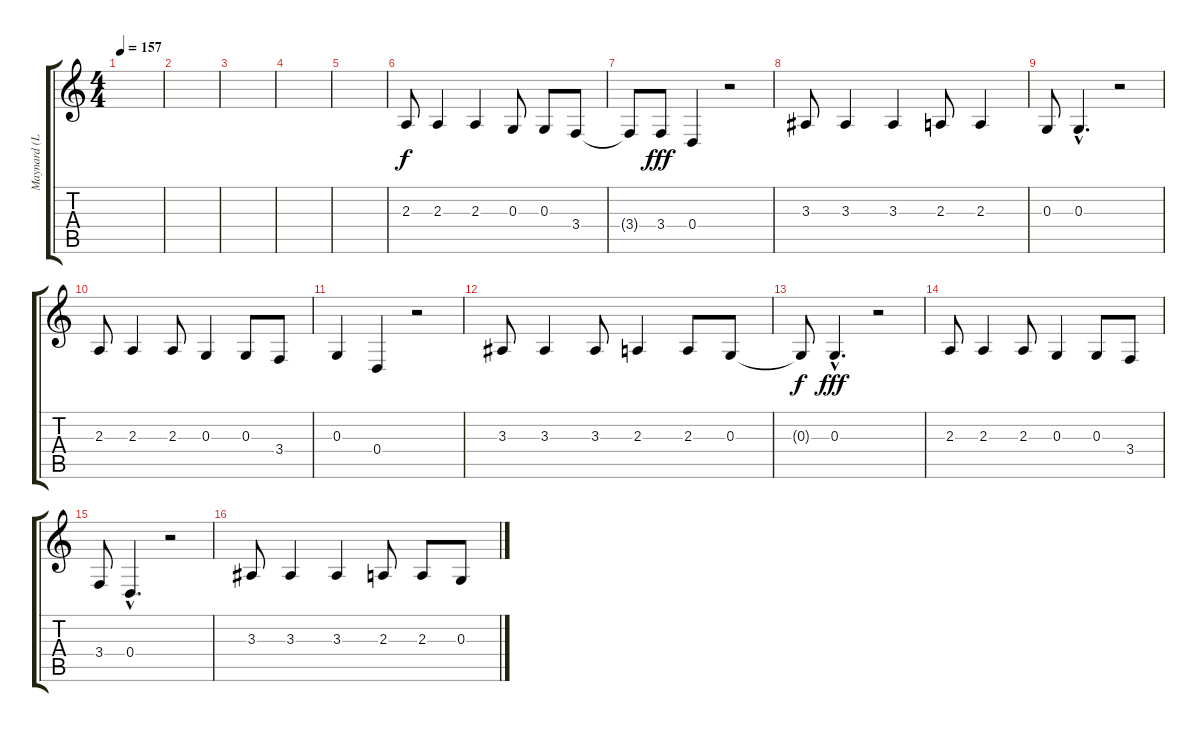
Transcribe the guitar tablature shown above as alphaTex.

\track ("Maynard (Lyrics)" "Maynard (L") {instrument altosax}
\staff {score tabs}
\tuning (E4 B3 G3 D3 A2 D2) {hide}
\ts (4 4)
\tempo 157
\clef g2
\ks c
|
|
|
|
|
2.3.8{volume 10} 2.3.4 2.3.4 0.3.8 0.3.8 3.4.8 |
3.4{t}.8{dy f} 3.4.8{dy fff} 0.4.4 r.2 |
3.3.8 3.3.4 3.3.4 2.3.8 2.3.4 |
0.3.8 0.3{hac}.4{d} r.2 |
2.3.8 2.3.4 2.3.8 0.3.4 0.3.8 3.4.8 |
0.3.4 0.4.4 r.2 |
3.3.8 3.3.4 3.3.8 2.3.4 2.3.8 0.3.8 |
0.3{t}.8{dy f} 0.3{hac}.4{d dy fff} r.2 |
2.3.8 2.3.4 2.3.8 0.3.4 0.3.8 3.4.8 |
3.4.8 0.4{hac}.4{d} r.2 |
3.3.8 3.3.4 3.3.4 2.3.8 2.3.8 0.3.8
